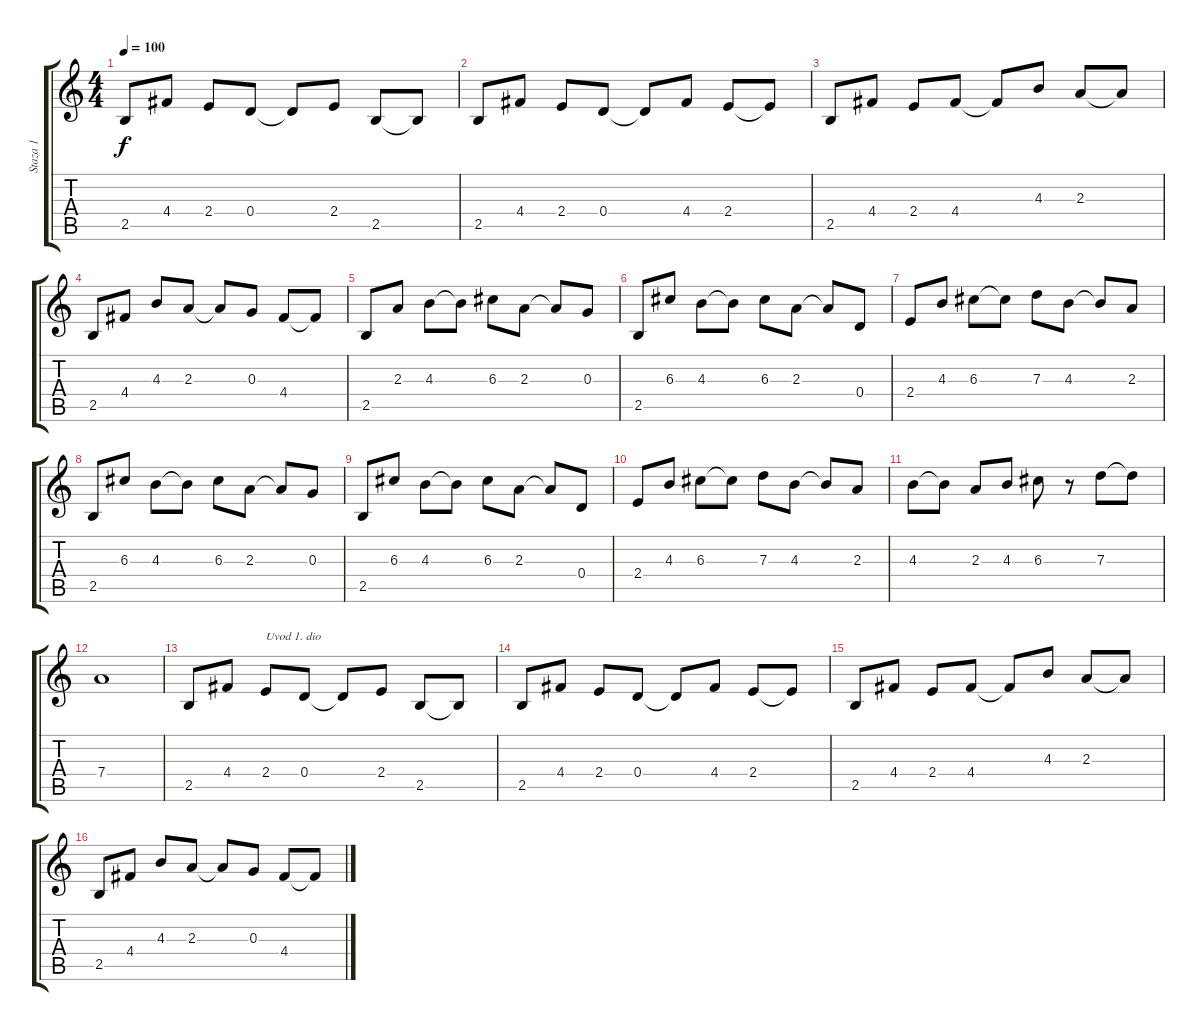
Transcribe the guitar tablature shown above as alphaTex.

\track ("Staza 1" "Staza 1") {instrument acousticguitarsteel}
\staff {score tabs}
\tuning (E4 B3 G3 D3 A2 E2) {hide}
\ts (4 4)
\tempo 100
\clef g2
\ks c
2.5.8{dy f instrument distortionguitar} 4.4.8 2.4.8 0.4.8 0.4{t}.8 2.4.8 2.5.8 2.5{t}.8 |
2.5.8 4.4.8 2.4.8 0.4.8 0.4{t}.8 4.4.8 2.4.8 2.4{t}.8 |
2.5.8 4.4.8 2.4.8 4.4.8 4.4{t}.8 4.3.8 2.3.8 2.3{t}.8 |
2.5.8 4.4.8 4.3.8 2.3.8 2.3{t}.8 0.3.8 4.4.8 4.4{t}.8 |
2.5.8{instrument distortionguitar} 2.3.8 4.3.8 4.3{t}.8 6.3.8 2.3.8 2.3{t}.8 0.3.8 |
2.5.8 6.3.8 4.3.8 4.3{t}.8 6.3.8 2.3.8 2.3{t}.8 0.4.8 |
2.4.8 4.3.8 6.3.8 6.3{t}.8 7.3.8 4.3.8 4.3{t}.8 2.3.8 |
2.5.8{instrument distortionguitar} 6.3.8 4.3.8 4.3{t}.8 6.3.8 2.3.8 2.3{t}.8 0.3.8 |
2.5.8 6.3.8 4.3.8 4.3{t}.8 6.3.8 2.3.8 2.3{t}.8 0.4.8 |
2.4.8 4.3.8 6.3.8 6.3{t}.8 7.3.8 4.3.8 4.3{t}.8 2.3.8 |
4.3.8{instrument acousticguitarsteel} 4.3{t}.8 2.3.8 4.3.8 6.3.8 r.8 7.3.8 7.3{t}.8 |
7.4.1 |
2.5.8{instrument acousticguitarsteel} 4.4.8 2.4.8{txt "Uvod 1. dio"} 0.4.8 0.4{t}.8 2.4.8 2.5.8 2.5{t}.8 |
2.5.8 4.4.8 2.4.8 0.4.8 0.4{t}.8 4.4.8 2.4.8 2.4{t}.8 |
2.5.8 4.4.8 2.4.8 4.4.8 4.4{t}.8 4.3.8 2.3.8 2.3{t}.8 |
2.5.8 4.4.8 4.3.8 2.3.8 2.3{t}.8 0.3.8 4.4.8 4.4{t}.8
